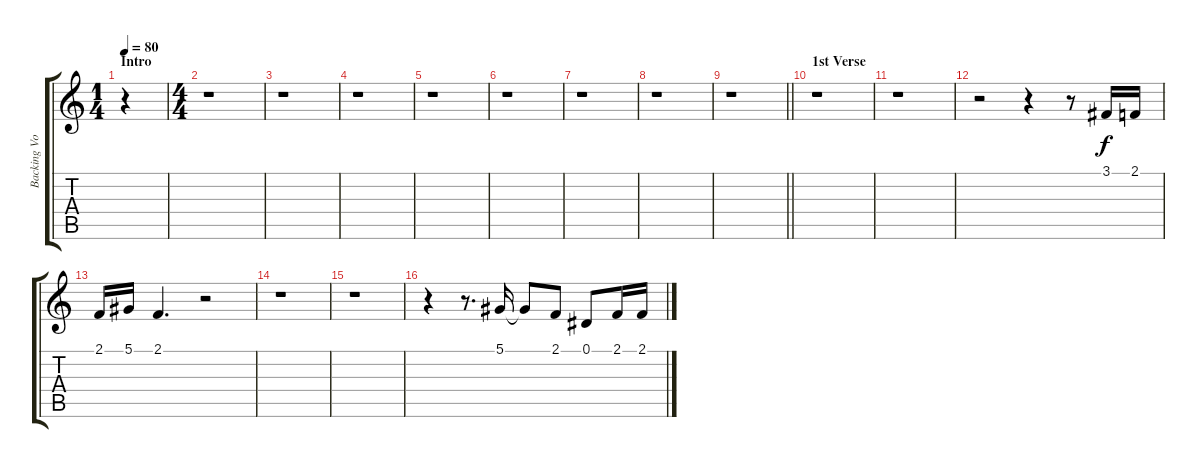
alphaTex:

\track ("Backing Voice" "Backing Vo") {mute instrument lead2sawtooth}
\staff {score tabs}
\tuning (Eb4 Bb3 Gb3 Db3 Ab2 Eb2) {hide}
\ts (1 4)
\section ("" "Intro")
\tempo 80
\clef g2
\ks c
r.4{dy f instrument lead2sawtooth} |
\ts (4 4)
r.1 |
r.1 |
r.1 |
r.1 |
r.1 |
r.1 |
r.1 |
\barLineRight lightlight
r.1 |
\section ("" "1st Verse")
r.1 |
r.1 |
r.2 r.4 r.8 3.1.16 2.1.16 |
2.1.16 5.1.16 2.1.4{d} r.2 |
r.1 |
r.1 |
r.4 r.8{d} 5.1.16 5.1{t}.8 2.1.8 0.1.8 2.1.16 2.1.16
